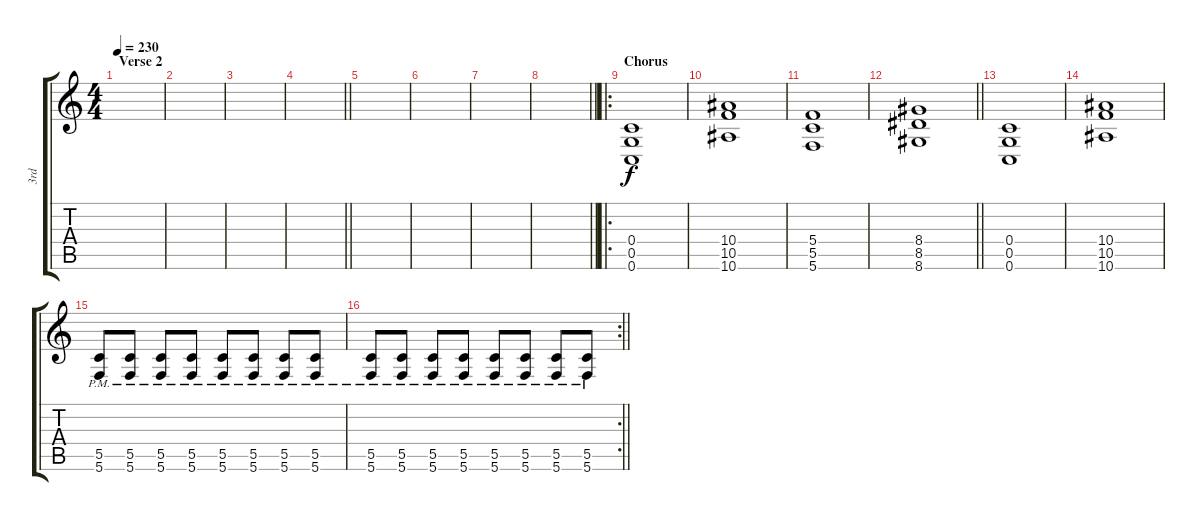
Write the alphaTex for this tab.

\track ("3rd" "3rd") {instrument overdrivenguitar}
\staff {score tabs}
\tuning (D4 A3 F3 C3 G2 C2) {hide}
\ts (4 4)
\section ("" "Verse 2")
\tempo 230
\clef g2
\ks c
|
|
|
\barLineRight lightlight
|
|
|
|
\barLineRight lightlight
|
\ro
\section ("" "Chorus")
(0.4 0.5 0.6).1 |
(10.4 10.5 10.6).1 |
(5.4 5.5 5.6).1 |
\barLineRight lightlight
(8.4 8.5 8.6).1 |
(0.4 0.5 0.6).1 |
(10.4 10.5 10.6).1 |
(5.5{pm} 5.6{pm}).8 (5.5{pm} 5.6{pm}).8 (5.5{pm} 5.6{pm}).8 (5.5{pm} 5.6{pm}).8 (5.5{pm} 5.6{pm}).8 (5.5{pm} 5.6{pm}).8 (5.5{pm} 5.6{pm}).8 (5.5{pm} 5.6{pm}).8 |
\rc 2
\barLineRight lightlight
(5.5{pm} 5.6{pm}).8 (5.5{pm} 5.6{pm}).8 (5.5{pm} 5.6{pm}).8 (5.5{pm} 5.6{pm}).8 (5.5{pm} 5.6{pm}).8 (5.5{pm} 5.6{pm}).8 (5.5{pm} 5.6{pm}).8 (5.5{pm} 5.6{pm}).8
